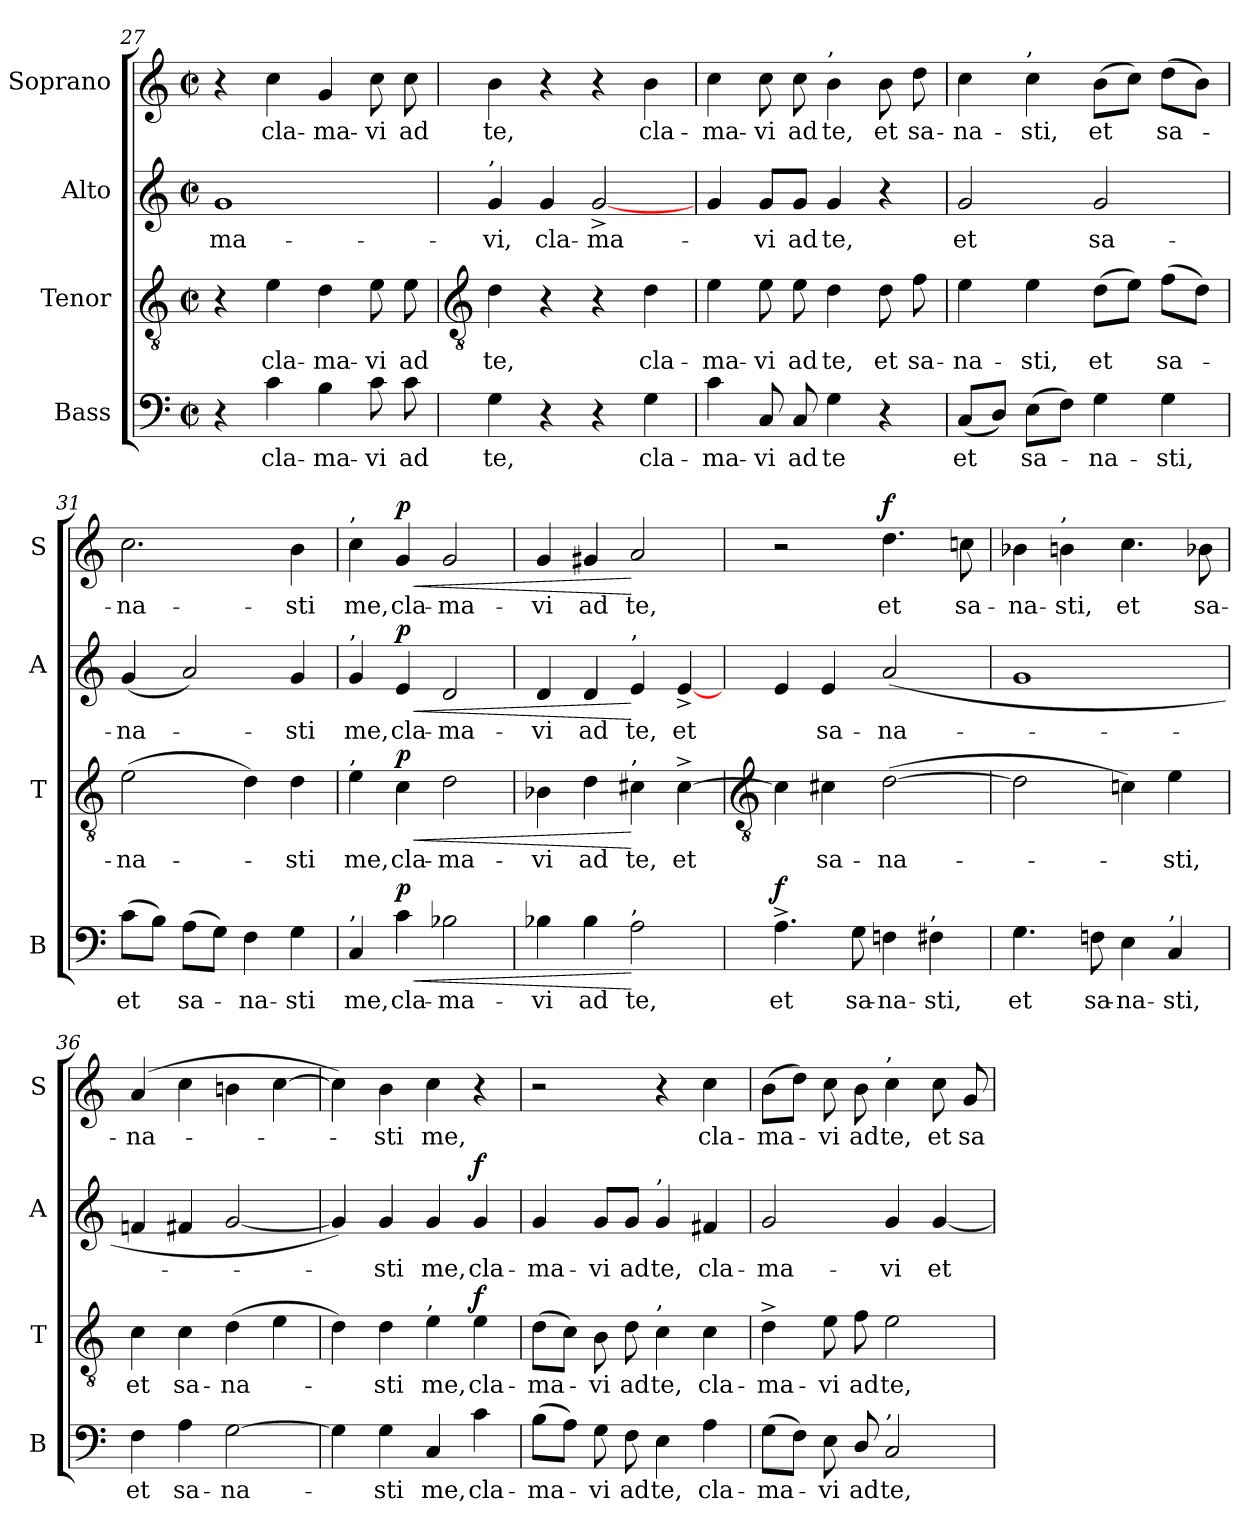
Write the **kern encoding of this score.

**kern	**text	**dynam	**kern	**text	**dynam	**kern	**text	**dynam	**kern	**text	**dynam
*part4	*part4	*part4	*part3	*part3	*part3	*part2	*part2	*part2	*part1	*part1	*part1
*staff4	*staff4	*staff4	*staff3	*staff3	*staff3	*staff2	*staff2	*staff2	*staff1	*staff1	*staff1
*I"Bass	*	*	*I"Tenor	*	*	*I"Alto	*	*	*I"Soprano	*	*
*I'B	*	*	*I'T	*	*	*I'A	*	*	*I'S	*	*
*clefF4	*	*	*clefGv2	*	*	*clefG2	*	*	*clefG2	*	*
*k[]	*	*	*k[]	*	*	*k[]	*	*	*k[]	*	*
*C:	*	*	*C:	*	*	*C:	*	*	*C:	*	*
*M2/2	*	*	*M2/2	*	*	*M2/2	*	*	*M2/2	*	*
*met(c|)	*	*	*met(c|)	*	*	*met(c|)	*	*	*met(c|)	*	*
=27	=27	=27	=27	=27	=27	=27	=27	=27	=27	=27	=27
!	!	!	!	!	!	!	!LO:LY:b	!	!	!	!
4r	.	.	4r	.	.	1g	-ma-	.	4r	.	.
!	!LO:LY:b	!	!	!LO:LY:b	!	!	!	!	!	!LO:LY:b	!
4c	cla-	.	4e	cla-	.	.	.	.	4cc	cla-	.
!	!LO:LY:b	!	!	!LO:LY:b	!	!	!	!	!	!LO:LY:b	!
4B	-ma-	.	4d	-ma-	.	.	.	.	4g	-ma-	.
!	!LO:LY:b	!	!	!LO:LY:b	!	!	!	!	!	!LO:LY:b	!
8c	-vi	.	8e	-vi	.	.	.	.	8cc	-vi	.
!	!LO:LY:b	!	!	!LO:LY:b	!	!	!	!	!	!LO:LY:b	!
8c	ad	.	8e	ad	.	.	.	.	8cc	ad	.
!!LO:LB:g=z
=28	=28	=28	=28	=28	=28	=28	=28	=28	=28	=28	=28
*	*	*	*clefGv2	*	*	*	*	*	*	*	*
!	!	!	!	!	!	!LO:TX:a:t=,	!	!	!	!	!
!	!LO:LY:b	!	!	!LO:LY:b	!	!	!LO:LY:b	!	!	!LO:LY:b	!
4G	te,	.	4d	te,	.	4g	-vi,	.	4b	te,	.
!	!	!	!	!	!	!	!LO:LY:b	!	!	!	!
4r	.	.	4r	.	.	4g	cla-	.	4r	.	.
!	!	!	!	!	!	!	!LO:LY:b	!	!	!	!
4r	.	.	4r	.	.	[2g^	-ma-	.	4r	.	.
!	!LO:LY:b	!	!	!LO:LY:b	!	!	!	!	!	!LO:LY:b	!
4G	cla-	.	4d	cla-	.	.	.	.	4b	cla-	.
=29	=29	=29	=29	=29	=29	=29	=29	=29	=29	=29	=29
!	!LO:LY:b	!	!	!LO:LY:b	!	!	!	!	!	!LO:LY:b	!
4c	-ma-	.	4e	-ma-	.	4g	.	.	4cc	-ma-	.
!	!LO:LY:b	!	!	!LO:LY:b	!	!	!LO:LY:b	!	!	!LO:LY:b	!
8C	-vi	.	8e	-vi	.	8g/L	vi	.	8cc	-vi	.
!	!LO:LY:b	!	!	!LO:LY:b	!	!	!LO:LY:b	!	!	!LO:LY:b	!
8C	ad	.	8e	ad	.	8g/J	ad	.	8cc	ad	.
!	!	!	!	!	!	!	!	!	!LO:TX:a:t=,	!	!
!	!LO:LY:b	!	!	!LO:LY:b	!	!	!LO:LY:b	!	!	!LO:LY:b	!
4G	te	.	4d	te,	.	4g	te,	.	4b	te,	.
!	!	!	!	!LO:LY:b	!	!	!	!	!	!LO:LY:b	!
4r	.	.	8d	et	.	4r	.	.	8b	et	.
!	!	!	!	!LO:LY:b	!	!	!	!	!	!LO:LY:b	!
.	.	.	8f	sa-	.	.	.	.	8dd	sa-	.
=30	=30	=30	=30	=30	=30	=30	=30	=30	=30	=30	=30
!	!LO:LY:b	!	!	!LO:LY:b	!	!	!LO:LY:b	!	!	!LO:LY:b	!
(<8CL	et	.	4e	-na-	.	2g	et	.	4cc	-na-	.
8DJ)	.	.	.	.	.	.	.	.	.	.	.
!	!	!	!	!	!	!	!	!	!LO:TX:a:t=,	!	!
!	!LO:LY:b	!	!	!LO:LY:b	!	!	!	!	!	!LO:LY:b	!
(>8EL	sa-	.	4e	-sti,	.	.	.	.	4cc	-sti,	.
8FJ)	.	.	.	.	.	.	.	.	.	.	.
!	!LO:LY:b	!	!	!LO:LY:b	!	!	!LO:LY:b	!	!	!LO:LY:b	!
4G	na-	.	(>8dL	et	.	2g	sa-	.	(>8bL	et	.
.	.	.	8eJ)	.	.	.	.	.	8ccJ)	.	.
!	!LO:LY:b	!	!	!LO:LY:b	!	!	!	!	!	!LO:LY:b	!
4G	-sti,	.	(>8fL	sa-	.	.	.	.	(>8ddL	sa-	.
.	.	.	8dJ)	.	.	.	.	.	8bJ)	.	.
=31	=31	=31	=31	=31	=31	=31	=31	=31	=31	=31	=31
!	!LO:LY:b	!	!	!LO:LY:b	!	!	!LO:LY:b	!	!	!LO:LY:b	!
(>8cL	et	.	(>2e	na-	.	(<4g	-na-	.	2.cc	na-	.
8BJ)	.	.	.	.	.	.	.	.	.	.	.
!	!LO:LY:b	!	!	!	!	!	!	!	!	!	!
(>8AL	sa-	.	.	.	.	2a)	.	.	.	.	.
8GJ)	.	.	.	.	.	.	.	.	.	.	.
!	!LO:LY:b	!	!	!	!	!	!	!	!	!	!
4F	na-	.	4d)	.	.	.	.	.	.	.	.
!	!LO:LY:b	!	!	!LO:LY:b	!	!	!LO:LY:b	!	!	!LO:LY:b	!
4G	-sti	.	4d	sti	.	4g	sti	.	4b	-sti	.
=32	=32	=32	=32	=32	=32	=32	=32	=32	=32	=32	=32
!	!	!	!	!	!	!	!	!	!LO:TX:a:t=,	!	!
!	!	!	!	!	!	!LO:TX:a:t=,	!	!	!	!	!
!	!	!	!LO:TX:a:t=,	!	!	!	!	!	!	!	!
!LO:TX:a:t=,	!	!	!	!	!	!	!	!	!	!	!
!	!LO:LY:b	!	!	!LO:LY:b	!	!	!LO:LY:b	!	!	!LO:LY:b	!
4C	me,	.	4e	me,	.	4g	me,	.	4cc	me,	.
!	!LO:LY:b	!LO:HP:b	!	!LO:LY:b	!LO:HP:b	!	!LO:LY:b	!LO:HP:b	!	!LO:LY:b	!LO:HP:b
!	!	!LO:DY:n=1:b	!	!	!LO:DY:n=1:b	!	!	!LO:DY:n=1:b	!	!	!LO:DY:n=1:b
4c	cla-	< p	4c	cla-	< p	4e	cla-	< p	4g	cla-	< p
!	!LO:LY:b	!	!	!LO:LY:b	!	!	!LO:LY:b	!	!	!LO:LY:b	!
2B-X	-ma-	.	2d	-ma-	.	2d	-ma-	.	2g	-ma-	.
=33	=33	=33	=33	=33	=33	=33	=33	=33	=33	=33	=33
!	!LO:LY:b	!	!	!LO:LY:b	!	!	!LO:LY:b	!	!	!LO:LY:b	!
4B-X	-vi	.	4B-X	-vi	.	4d	-vi	.	4g	-vi	.
!	!LO:LY:b	!	!	!LO:LY:b	!	!	!LO:LY:b	!	!	!LO:LY:b	!
4B-	ad	.	4d	ad	.	4d	ad	.	4g#X	ad	.
!	!	!	!	!	!	!LO:TX:a:t=,	!	!	!	!	!
!	!	!	!LO:TX:a:t=,	!	!	!	!	!	!	!	!
!LO:TX:a:t=,	!	!	!	!	!	!	!	!	!	!	!
!	!LO:LY:b	!	!	!LO:LY:b	!	!	!LO:LY:b	!	!	!LO:LY:b	!
2A	te,	[	4c#X	te,	[	4e	te,	[	2a	te,	[
!	!	!	!	!LO:LY:b	!	!	!LO:LY:b	!	!	!	!
.	.	.	[4c#^	et	.	[4e^	et	.	.	.	.
!!LO:LB:g=z
=34	=34	=34	=34	=34	=34	=34	=34	=34	=34	=34	=34
*	*	*	*clefGv2	*	*	*	*	*	*	*	*
!	!LO:LY:b	!LO:DY:b	!	!	!	!	!	!	!	!	!
4.A^	et	f	4c#]	.	.	4e	.	.	2r	.	.
!	!	!	!	!LO:LY:b	!	!	!LO:LY:b	!	!	!	!
.	.	.	4c#	sa-	.	4e	sa-	.	.	.	.
!	!LO:LY:b	!	!	!	!	!	!	!	!	!	!
8G	sa-	.	.	.	.	.	.	.	.	.	.
!	!LO:LY:b	!	!	!LO:LY:b	!	!	!LO:LY:b	!	!	!LO:LY:b	!LO:DY:b
4Fn	-na-	.	(>[2d	-na-	.	(<2a	-na-	.	4.dd	et	f
!LO:TX:a:t=,	!	!	!	!	!	!	!	!	!	!	!
!	!LO:LY:b	!	!	!	!	!	!	!	!	!	!
4F#X	-sti,	.	.	.	.	.	.	.	.	.	.
!	!	!	!	!	!	!	!	!	!	!LO:LY:b	!
.	.	.	.	.	.	.	.	.	8ccn	sa-	.
=35	=35	=35	=35	=35	=35	=35	=35	=35	=35	=35	=35
!	!LO:LY:b	!	!	!	!	!	!	!	!	!LO:LY:b	!
4.G	et	.	2d]	.	.	1g	.	.	4b-X	-na-	.
!	!	!	!	!	!	!	!	!	!LO:TX:a:t=,	!	!
!	!	!	!	!	!	!	!	!	!	!LO:LY:b	!
.	.	.	.	.	.	.	.	.	4bn	-sti,	.
!	!LO:LY:b	!	!	!	!	!	!	!	!	!	!
8Fn	sa-	.	.	.	.	.	.	.	.	.	.
!	!LO:LY:b	!	!	!	!	!	!	!	!	!LO:LY:b	!
4E	-na-	.	4cn)	.	.	.	.	.	4.cc	et	.
!LO:TX:a:t=,	!	!	!	!	!	!	!	!	!	!	!
!	!LO:LY:b	!	!	!LO:LY:b	!	!	!	!	!	!	!
4C	-sti,	.	4e	sti,	.	.	.	.	.	.	.
!	!	!	!	!	!	!	!	!	!	!LO:LY:b	!
.	.	.	.	.	.	.	.	.	8b-X	sa-	.
=36	=36	=36	=36	=36	=36	=36	=36	=36	=36	=36	=36
!	!LO:LY:b	!	!	!LO:LY:b	!	!	!	!	!	!LO:LY:b	!
4F	et	.	4c	et	.	4fn	.	.	(>4a	-na-	.
!	!LO:LY:b	!	!	!LO:LY:b	!	!	!	!	!	!	!
4A	sa-	.	4c	sa-	.	4f#X	.	.	4cc	.	.
!	!LO:LY:b	!	!	!LO:LY:b	!	!	!	!	!	!	!
[2G	-na-	.	(>4d	-na-	.	[2g	.	.	4bn	.	.
.	.	.	4e	.	.	.	.	.	[4cc	.	.
=37	=37	=37	=37	=37	=37	=37	=37	=37	=37	=37	=37
4G]	.	.	4d)	.	.	4g])	.	.	4cc])	.	.
!	!LO:LY:b	!	!	!LO:LY:b	!	!	!LO:LY:b	!	!	!LO:LY:b	!
4G	sti	.	4d	sti	.	4g	sti	.	4b	sti	.
!	!	!	!LO:TX:a:t=,	!	!	!	!	!	!	!	!
!	!LO:LY:b	!	!	!LO:LY:b	!	!	!LO:LY:b	!	!	!LO:LY:b	!
4C	me,	.	4e	me,	.	4g	me,	.	4cc	me,	.
!	!LO:LY:b	!	!	!LO:LY:b	!LO:DY:b	!	!LO:LY:b	!LO:DY:b	!	!	!
4c	cla-	.	4e	cla-	f	4g	cla-	f	4r	.	.
=38	=38	=38	=38	=38	=38	=38	=38	=38	=38	=38	=38
!	!LO:LY:b	!	!	!LO:LY:b	!	!	!LO:LY:b	!	!	!	!
(>8BL	-ma-	.	(>8dL	-ma-	.	4g	-ma-	.	2r	.	.
8AJ)	.	.	8cJ)	.	.	.	.	.	.	.	.
!	!LO:LY:b	!	!	!LO:LY:b	!	!	!LO:LY:b	!	!	!	!
8G	vi	.	8B	vi	.	8g/L	-vi	.	.	.	.
!	!LO:LY:b	!	!	!LO:LY:b	!	!	!LO:LY:b	!	!	!	!
8F	ad	.	8d	ad	.	8g/J	ad	.	.	.	.
!	!	!	!	!	!	!LO:TX:a:t=,	!	!	!	!	!
!	!	!	!LO:TX:a:t=,	!	!	!	!	!	!	!	!
!	!LO:LY:b	!	!	!LO:LY:b	!	!	!LO:LY:b	!	!	!	!
4E	te,	.	4c	te,	.	4g	te,	.	4r	.	.
!	!LO:LY:b	!	!	!LO:LY:b	!	!	!LO:LY:b	!	!	!LO:LY:b	!
4A	cla-	.	4c	cla-	.	4f#X	cla-	.	4cc	cla-	.
=39	=39	=39	=39	=39	=39	=39	=39	=39	=39	=39	=39
!	!LO:LY:b	!	!	!LO:LY:b	!	!	!LO:LY:b	!	!	!LO:LY:b	!
(>8GL	-ma-	.	4d^	-ma-	.	2g	-ma-	.	(>8bL	-ma-	.
8FJ)	.	.	.	.	.	.	.	.	8ddJ)	.	.
!	!LO:LY:b	!	!	!LO:LY:b	!	!	!	!	!	!LO:LY:b	!
8E	vi	.	8e	-vi	.	.	.	.	8cc	-vi	.
!	!LO:LY:b	!	!	!LO:LY:b	!	!	!	!	!	!LO:LY:b	!
8D/	ad	.	8f	ad	.	.	.	.	8b	ad	.
!	!	!	!	!	!	!	!	!	!LO:TX:a:t=,	!	!
!LO:TX:a:t=,	!	!	!	!	!	!	!	!	!	!	!
!	!LO:LY:b	!	!	!LO:LY:b	!	!	!LO:LY:b	!	!	!LO:LY:b	!
2C	te,	.	2e	te,	.	4g	-vi	.	4cc	te,	.
!	!	!	!	!	!	!	!LO:LY:b	!	!	!LO:LY:b	!
.	.	.	.	.	.	[4g	et	.	8cc	et	.
!	!	!	!	!	!	!	!	!	!	!LO:LY:b	!
.	.	.	.	.	.	.	.	.	8g	sa	.
=	=	=	=	=	=	=	=	=	=	=	=
*-	*-	*-	*-	*-	*-	*-	*-	*-	*-	*-	*-
